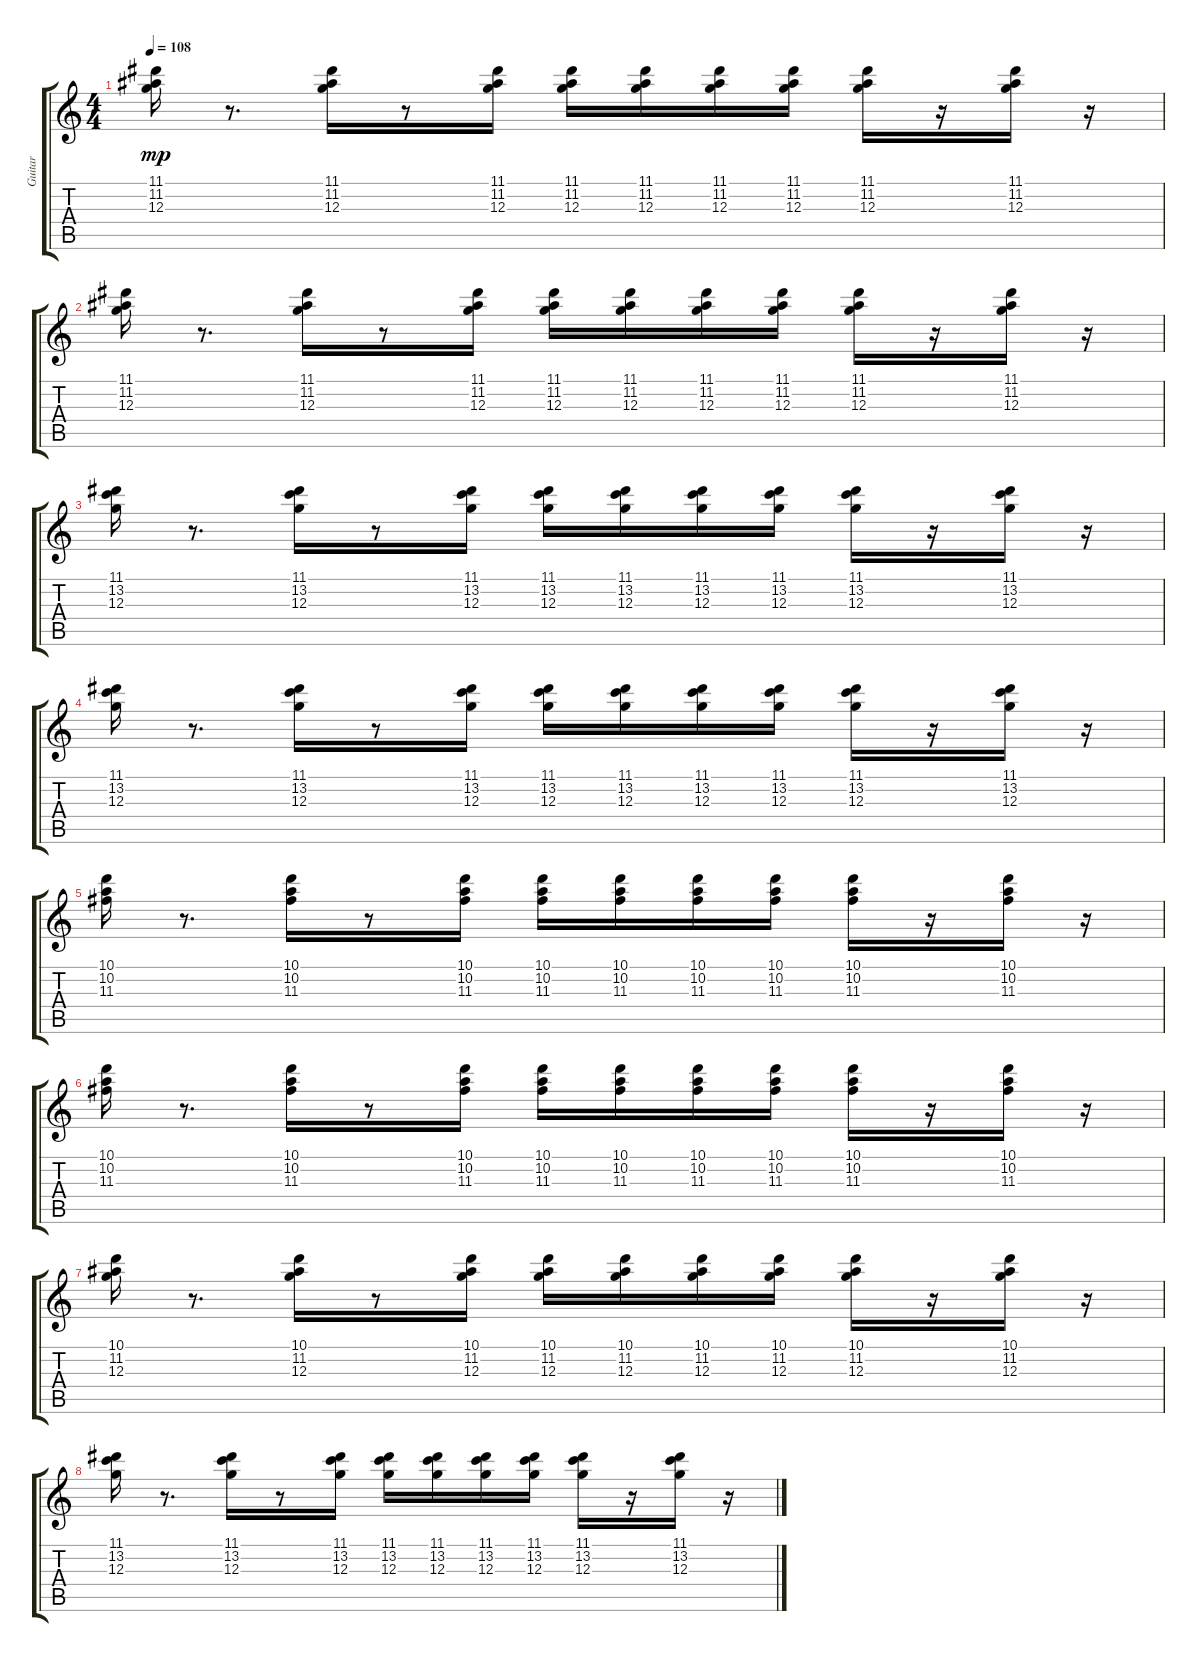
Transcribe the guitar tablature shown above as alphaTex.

\track ("Guitar" "Guitar") {instrument electricguitarmuted}
\staff {score tabs}
\tuning (E4 B3 G3 D3 A2 E2) {hide}
\ts (4 4)
\tempo 108
\clef g2
\ks c
(11.1 11.2 12.3).16{dy mp balance 5} r.8{d} (11.1 11.2 12.3).16 r.8 (11.1 11.2 12.3).16 (11.1 11.2 12.3).16{balance 11} (11.1 11.2 12.3).16 (11.1 11.2 12.3).16 (11.1 11.2 12.3).16{balance 4} (11.1 11.2 12.3).16 r.16 (11.1 11.2 12.3).16{balance 8} r.16 |
(11.1 11.2 12.3).16{balance 5} r.8{d} (11.1 11.2 12.3).16 r.8 (11.1 11.2 12.3).16 (11.1 11.2 12.3).16{balance 11} (11.1 11.2 12.3).16 (11.1 11.2 12.3).16 (11.1 11.2 12.3).16{balance 4} (11.1 11.2 12.3).16 r.16 (11.1 11.2 12.3).16{balance 8} r.16 |
(11.1 13.2 12.3).16{balance 5} r.8{d} (11.1 13.2 12.3).16 r.8 (11.1 13.2 12.3).16 (11.1 13.2 12.3).16{balance 11} (11.1 13.2 12.3).16 (11.1 13.2 12.3).16 (11.1 13.2 12.3).16{balance 4} (11.1 13.2 12.3).16 r.16 (11.1 13.2 12.3).16{balance 8} r.16 |
(11.1 13.2 12.3).16{balance 5} r.8{d} (11.1 13.2 12.3).16 r.8 (11.1 13.2 12.3).16 (11.1 13.2 12.3).16{balance 11} (11.1 13.2 12.3).16 (11.1 13.2 12.3).16 (11.1 13.2 12.3).16{balance 4} (11.1 13.2 12.3).16 r.16 (11.1 13.2 12.3).16{balance 8} r.16 |
(10.1 10.2 11.3).16{balance 5} r.8{d} (10.1 10.2 11.3).16 r.8 (10.1 10.2 11.3).16 (10.1 10.2 11.3).16{balance 11} (10.1 10.2 11.3).16 (10.1 10.2 11.3).16 (10.1 10.2 11.3).16{balance 4} (10.1 10.2 11.3).16 r.16 (10.1 10.2 11.3).16{balance 8} r.16 |
(10.1 10.2 11.3).16{balance 5} r.8{d} (10.1 10.2 11.3).16 r.8 (10.1 10.2 11.3).16 (10.1 10.2 11.3).16{balance 11} (10.1 10.2 11.3).16 (10.1 10.2 11.3).16 (10.1 10.2 11.3).16{balance 4} (10.1 10.2 11.3).16 r.16 (10.1 10.2 11.3).16{balance 8} r.16 |
(10.1 11.2 12.3).16{balance 5} r.8{d} (10.1 11.2 12.3).16 r.8 (10.1 11.2 12.3).16 (10.1 11.2 12.3).16{balance 11} (10.1 11.2 12.3).16 (10.1 11.2 12.3).16 (10.1 11.2 12.3).16{balance 4} (10.1 11.2 12.3).16 r.16 (10.1 11.2 12.3).16{balance 8} r.16 |
(11.1 13.2 12.3).16{balance 5} r.8{d} (11.1 13.2 12.3).16 r.8 (11.1 13.2 12.3).16 (11.1 13.2 12.3).16{balance 11} (11.1 13.2 12.3).16 (11.1 13.2 12.3).16 (11.1 13.2 12.3).16{balance 4} (11.1 13.2 12.3).16 r.16 (11.1 13.2 12.3).16{balance 8} r.16
